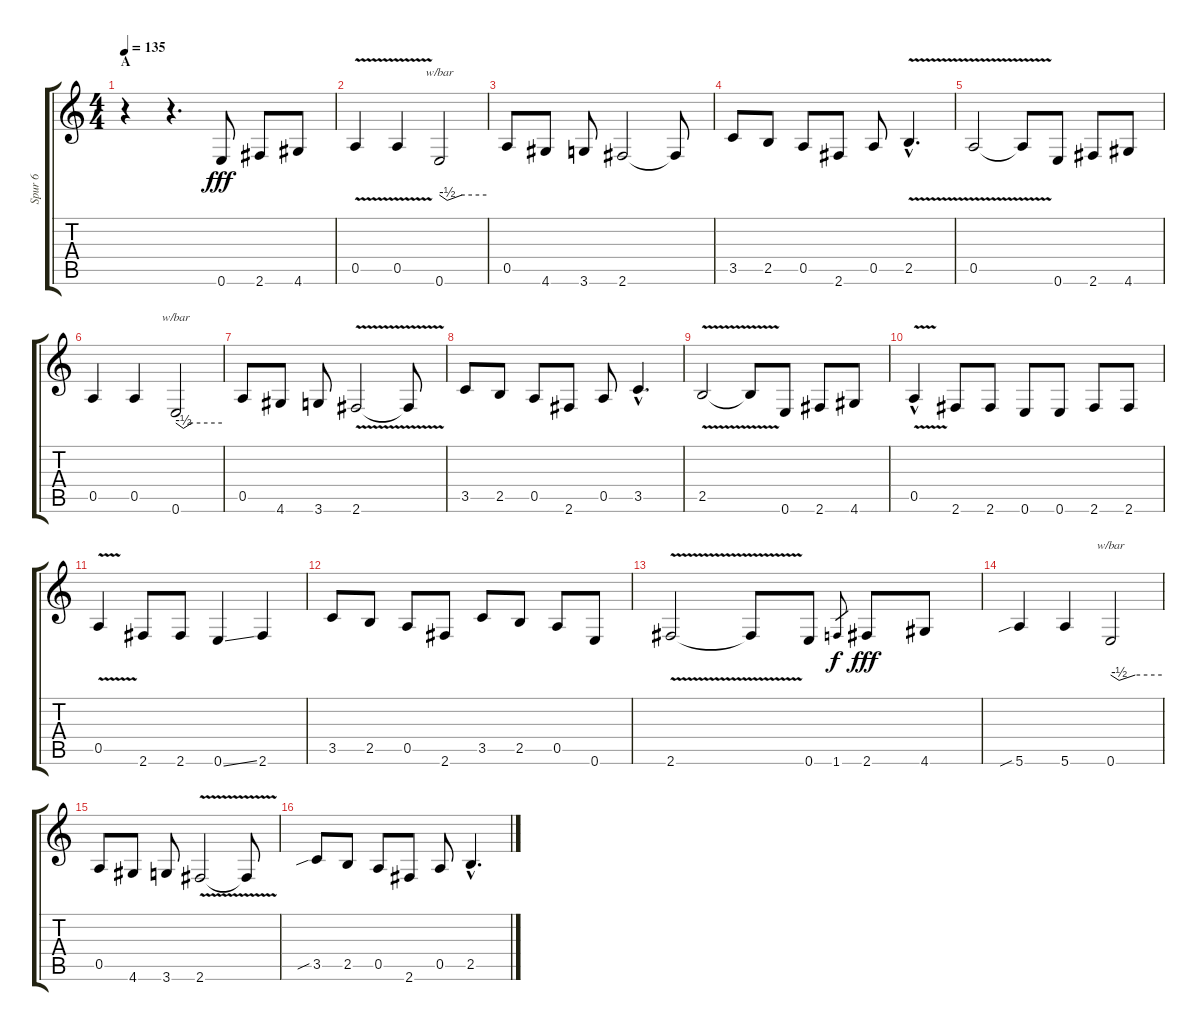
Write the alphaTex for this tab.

\track ("Spur 6" "Spur 6") {instrument acousticguitarnylon}
\staff {score tabs}
\tuning (E4 B3 G3 D3 A2 E2) {hide}
\ts (4 4)
\section ("" "A")
\tempo 135
\clef g2
\ks c
r.4{dy fff instrument acousticguitarnylon} r.4{d} 0.6.8 2.6.8 4.6.8 |
0.5{v}.4 0.5{v}.4 0.6.2{tbe (custom default 0 0 10 -2 29 0 60 0)} |
0.5.8 4.6.8 3.6.8 2.6.2 2.6{t}.8 |
3.5.8 2.5.8 0.5.8 2.6.8 0.5.8 2.5{v hac}.4{d} |
0.5{v}.2 0.5{t}.8 0.6.8 2.6.8 4.6.8 |
0.5.4 0.5.4 0.6.2{tbe (custom default 0 0 10 -2 21 0 60 0)} |
0.5.8 4.6.8 3.6.8 2.6{v}.2 2.6{t}.8 |
3.5.8 2.5.8 0.5.8 2.6.8 0.5.8 3.5{hac}.4{d} |
2.5{v}.2 2.5{t}.8 0.6.8 2.6.8 4.6.8 |
0.5{v hac}.4 2.6.8 2.6.8 0.6.8 0.6.8 2.6.8 2.6.8 |
0.5{v}.4 2.6.8 2.6.8 0.6{ss}.4 2.6.4 |
3.5.8 2.5.8 0.5.8 2.6.8 3.5.8 2.5.8 0.5.8 0.6.8 |
2.6{v}.2 2.6{t}.8 0.6.8 1.6.8{gr dy f} 2.6.8{dy fff} 4.6.8 |
5.6{sib}.4 5.6.4 0.6.2{tbe (custom default 0 0 10 -2 29 0 60 0)} |
0.5.8 4.6.8 3.6.8 2.6{v}.2 2.6{t}.8 |
3.5{sib}.8 2.5.8 0.5.8 2.6.8 0.5.8 2.5{hac}.4{d}
